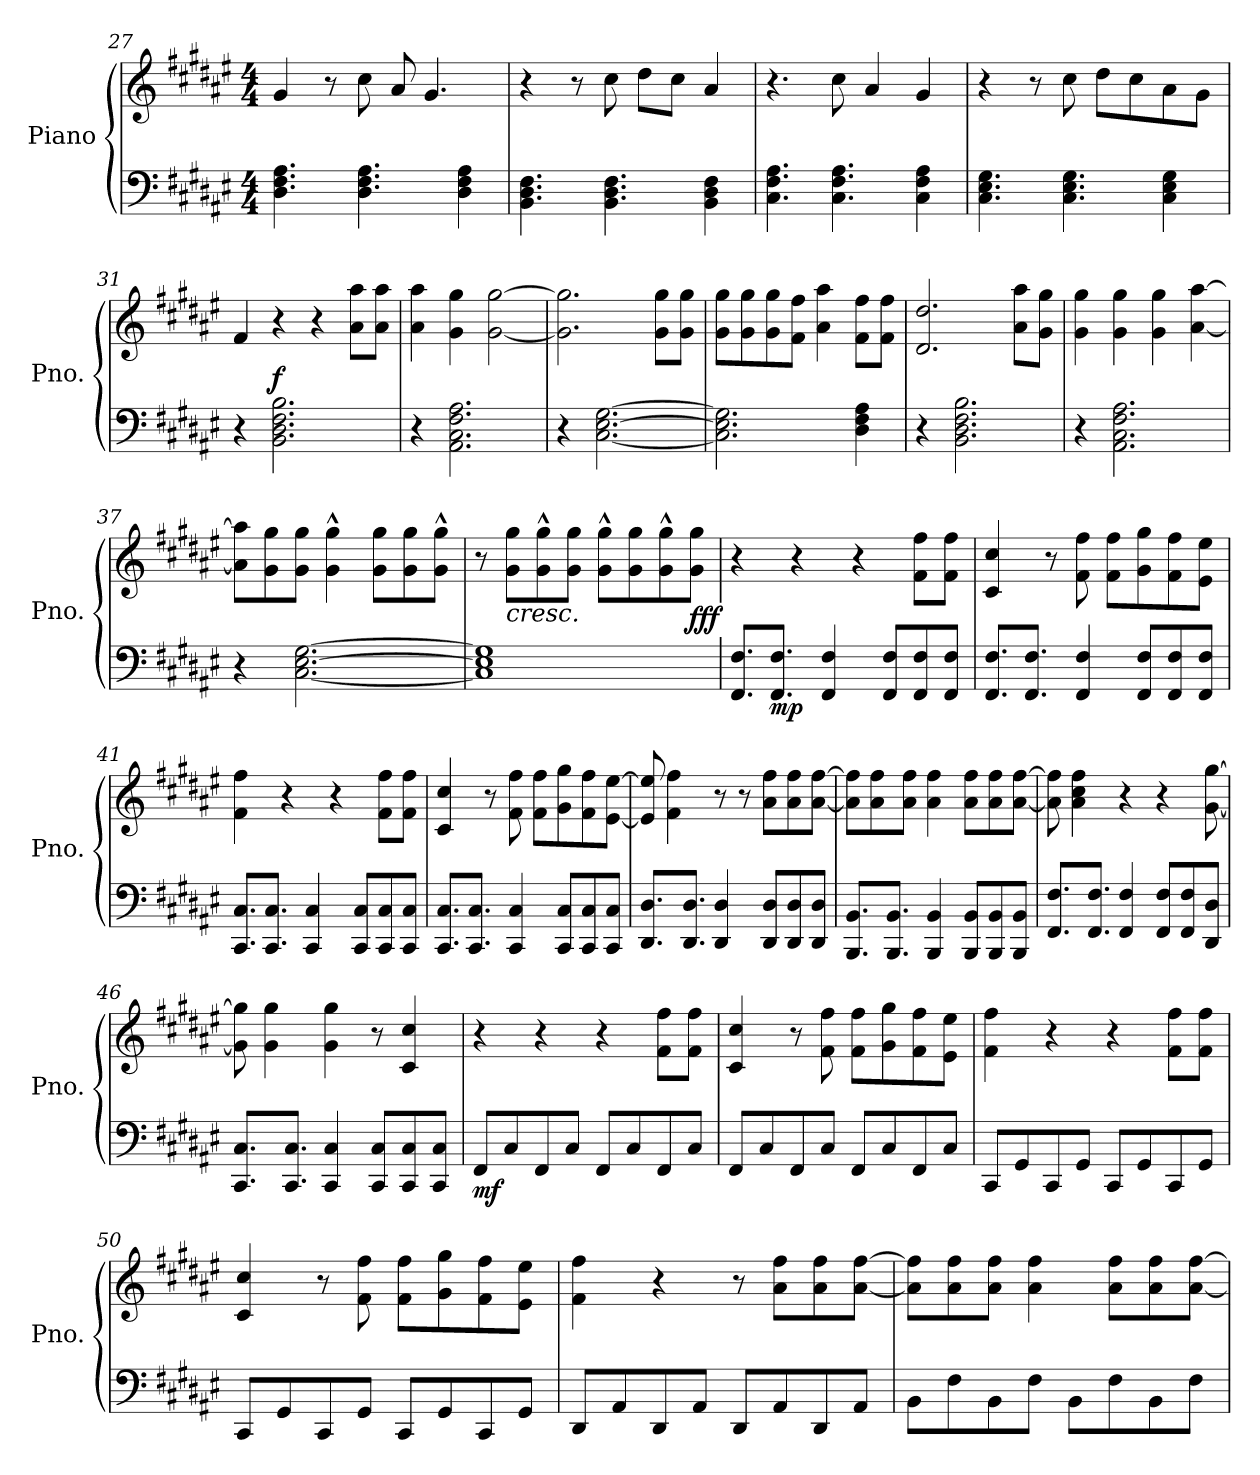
**kern	**kern	**dynam
*part1	*part1	*part1
*staff2	*staff1	*staff1/2
*I"Piano	*	*
*I'Pno.	*	*
!!LO:LB:g=z
*clefF4	*clefG2	*
*k[f#c#g#d#a#e#]	*k[f#c#g#d#a#e#]	*
*M4/4	*M4/4	*
=27	=27	=27
4.D#\ 4.F#\ 4.A#\	4g#/	.
.	8r	.
4.D#\ 4.F#\ 4.A#\	8cc#\	.
.	8a#/	.
.	4.g#/	.
4D#\ 4F#\ 4A#\	.	.
=28	=28	=28
4.BB\ 4.D#\ 4.F#\	4r	.
.	8r	.
4.BB\ 4.D#\ 4.F#\	8cc#\	.
.	8dd#\L	.
.	8cc#\J	.
4BB\ 4D#\ 4F#\	4a#/	.
=29	=29	=29
4.C#\ 4.F#\ 4.A#\	4.r	.
4.C#\ 4.F#\ 4.A#\	8cc#\	.
.	4a#/	.
4C#\ 4F#\ 4A#\	4g#/	.
=30	=30	=30
4.C#\ 4.E#\ 4.G#\	4r	.
.	8r	.
4.C#\ 4.E#\ 4.G#\	8cc#\	.
.	8dd#\L	.
.	8cc#\	.
4C#\ 4E#\ 4G#\	8a#\	.
.	8g#\J	.
=31	=31	=31
4r	4f#/	.
!	!	!LO:DY:a=2
2.BB\ 2.D#\ 2.F#\ 2.B\	4r	f
.	4r	.
.	8a#\ 8aa#\L	.
.	8a#\ 8aa#\J	.
=32	=32	=32
4r	4a#\ 4aa#\	.
2.AA#\ 2.C#\ 2.F#\ 2.A#\	4g#\ 4gg#\	.
.	[2g#\ [2gg#\	.
=33	=33	=33
4r	2.g#\] 2.gg#\]	.
[2.C#\ [2.E#\ [2.G#\	.	.
.	8g#\ 8gg#\L	.
.	8g#\ 8gg#\J	.
!!LO:LB:g=z
=34	=34	=34
2.C#\] 2.E#\] 2.G#\]	8g#\ 8gg#\L	.
.	8g#\ 8gg#\	.
.	8g#\ 8gg#\	.
.	8f#\ 8ff#\J	.
.	4a#\ 4aa#\	.
4D#\ 4F#\ 4A#\	8f#\ 8ff#\L	.
.	8f#\ 8ff#\J	.
=35	=35	=35
4r	2.d#/ 2.dd#/	.
2.BB\ 2.D#\ 2.F#\ 2.B\	.	.
.	8a#\ 8aa#\L	.
.	8g#\ 8gg#\J	.
=36	=36	=36
4r	4g#\ 4gg#\	.
2.AA#\ 2.C#\ 2.F#\ 2.A#\	4g#\ 4gg#\	.
.	4g#\ 4gg#\	.
.	[4a#\ [4aa#\	.
=37	=37	=37
4r	8a#\] 8aa#\]L	.
.	8g#\ 8gg#\	.
[2.C#\ [2.E#\ [2.G#\	8g#\ 8gg#\J	.
.	4g#\^^ 4gg#\^^	.
.	8g#\ 8gg#\L	.
.	8g#\ 8gg#\	.
.	8g#\^^ 8gg#\^^J	.
=38	=38	=38
1C#] 1E#] 1G#]	8r	.
!	!	!LO:HP:b
.	8g#\ 8gg#\L	<
.	8g#\^^ 8gg#\^^	.
.	8g#\ 8gg#\J	.
.	8g#\^^ 8gg#\^^L	.
.	8g#\ 8gg#\	.
.	8g#\^^ 8gg#\^^	.
!	!	!LO:DY:b
.	8g#\ 8gg#\J	fff
.	.	[
=39	=39	=39
8.FF#/ 8.F#/L	4r	.
!	!	!LO:DY:b=2
8.FF#/ 8.F#/J	.	mp
.	4r	.
4FF#/ 4F#/	.	.
.	4r	.
8FF#/ 8F#/L	.	.
8FF#/ 8F#/	8f#\ 8ff#\L	.
8FF#/ 8F#/J	8f#\ 8ff#\J	.
!!LO:LB:g=z
=40	=40	=40
8.FF#/ 8.F#/L	4c#/ 4cc#/	.
8.FF#/ 8.F#/J	.	.
.	8r	.
4FF#/ 4F#/	8f#\ 8ff#\	.
.	8f#\ 8ff#\L	.
8FF#/ 8F#/L	8g#\ 8gg#\	.
8FF#/ 8F#/	8f#\ 8ff#\	.
8FF#/ 8F#/J	8e#\ 8ee#\J	.
=41	=41	=41
8.CC#/ 8.C#/L	4f#\ 4ff#\	.
8.CC#/ 8.C#/J	.	.
.	4r	.
4CC#/ 4C#/	.	.
.	4r	.
8CC#/ 8C#/L	.	.
8CC#/ 8C#/	8f#\ 8ff#\L	.
8CC#/ 8C#/J	8f#\ 8ff#\J	.
=42	=42	=42
8.CC#/ 8.C#/L	4c#/ 4cc#/	.
8.CC#/ 8.C#/J	.	.
.	8r	.
4CC#/ 4C#/	8f#\ 8ff#\	.
.	8f#\ 8ff#\L	.
8CC#/ 8C#/L	8g#\ 8gg#\	.
8CC#/ 8C#/	8f#\ 8ff#\	.
8CC#/ 8C#/J	[8e#\ [8ee#\J	.
=43	=43	=43
8.DD#/ 8.D#/L	8e#/] 8ee#/]	.
.	4f#\ 4ff#\	.
8.DD#/ 8.D#/J	.	.
4DD#/ 4D#/	8r	.
.	8r	.
8DD#/ 8D#/L	8a#\ 8ff#\L	.
8DD#/ 8D#/	8a#\ 8ff#\	.
8DD#/ 8D#/J	[8a#\ [8ff#\J	.
!!LO:PB:g=z
=44	=44	=44
8.BBB/ 8.BB/L	8a#\] 8ff#\]L	.
.	8a#\ 8ff#\	.
8.BBB/ 8.BB/J	.	.
.	8a#\ 8ff#\J	.
4BBB/ 4BB/	4a#\ 4ff#\	.
8BBB/ 8BB/L	8a#\ 8ff#\L	.
8BBB/ 8BB/	8a#\ 8ff#\	.
8BBB/ 8BB/J	[8a#\ [8ff#\J	.
=45	=45	=45
8.FF#/ 8.F#/L	8a#\] 8ff#\]	.
.	4a#\ 4cc#\ 4ff#\	.
8.FF#/ 8.F#/J	.	.
4FF#/ 4F#/	4r	.
8FF#/ 8F#/L	4r	.
8FF#/ 8F#/	.	.
8DD#/ 8D#/J	[8g#\ [8gg#\	.
=46	=46	=46
8.CC#/ 8.C#/L	8g#\] 8gg#\]	.
.	4g#\ 4gg#\	.
8.CC#/ 8.C#/J	.	.
4CC#/ 4C#/	4g#\ 4gg#\	.
8CC#/ 8C#/L	8r	.
8CC#/ 8C#/	4c#/ 4cc#/	.
8CC#/ 8C#/J	.	.
=47	=47	=47
!	!	!LO:DY:b=2
8FF#/L	4r	mf
8C#/	.	.
8FF#/	4r	.
8C#/J	.	.
8FF#/L	4r	.
8C#/	.	.
8FF#/	8f#\ 8ff#\L	.
8C#/J	8f#\ 8ff#\J	.
=48	=48	=48
8FF#/L	4c#/ 4cc#/	.
8C#/	.	.
8FF#/	8r	.
8C#/J	8f#\ 8ff#\	.
8FF#/L	8f#\ 8ff#\L	.
8C#/	8g#\ 8gg#\	.
8FF#/	8f#\ 8ff#\	.
8C#/J	8e#\ 8ee#\J	.
!!LO:LB:g=z
=49	=49	=49
8CC#/L	4f#\ 4ff#\	.
8GG#/	.	.
8CC#/	4r	.
8GG#/J	.	.
8CC#/L	4r	.
8GG#/	.	.
8CC#/	8f#\ 8ff#\L	.
8GG#/J	8f#\ 8ff#\J	.
=50	=50	=50
8CC#/L	4c#/ 4cc#/	.
8GG#/	.	.
8CC#/	8r	.
8GG#/J	8f#\ 8ff#\	.
8CC#/L	8f#\ 8ff#\L	.
8GG#/	8g#\ 8gg#\	.
8CC#/	8f#\ 8ff#\	.
8GG#/J	8e#\ 8ee#\J	.
=51	=51	=51
8DD#/L	4f#\ 4ff#\	.
8AA#/	.	.
8DD#/	4r	.
8AA#/J	.	.
8DD#/L	8r	.
8AA#/	8a#\ 8ff#\L	.
8DD#/	8a#\ 8ff#\	.
8AA#/J	[8a#\ [8ff#\J	.
=52	=52	=52
8BB\L	8a#\] 8ff#\]L	.
8F#\	8a#\ 8ff#\	.
8BB\	8a#\ 8ff#\J	.
8F#\J	4a#\ 4ff#\	.
8BB\L	.	.
8F#\	8a#\ 8ff#\L	.
8BB\	8a#\ 8ff#\	.
8F#\J	[8a#\ [8ff#\J	.
=	=	=
*-	*-	*-
